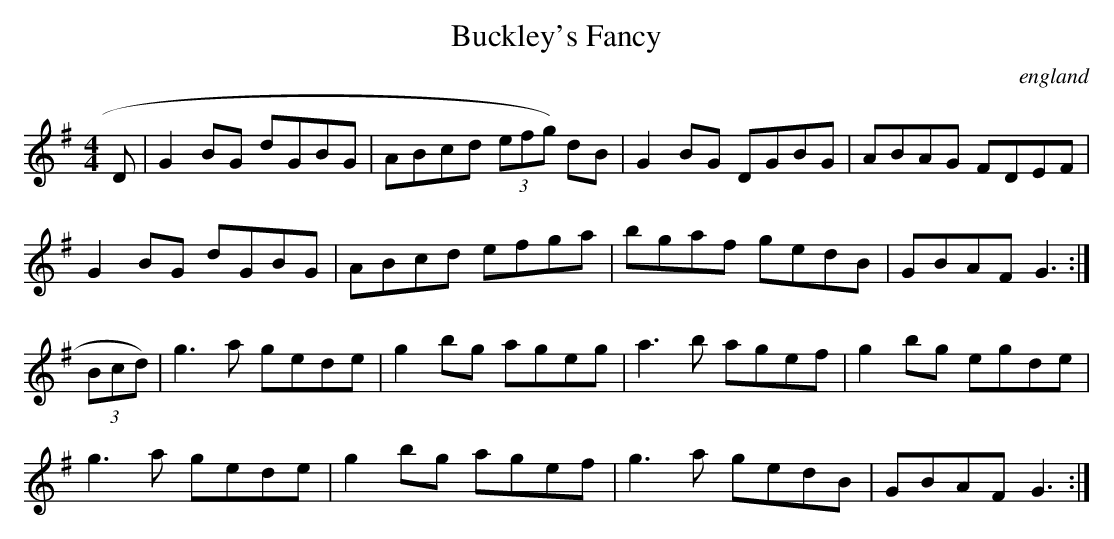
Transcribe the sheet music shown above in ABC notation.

X:1
T:Buckley's Fancy
O:england
M:4/4
L:1/8
K:G
D|G2BG dGBG|ABcd (3efg) dB|G2BG DGBG|ABAG FDEF|
G2BG dGBG|ABcd efga|bgaf gedB|GBAF G3:|
(3Bcd)|g3a gede|g2bg ageg|a3b agef|g2bg egde|
g3a gede|g2bg agef|g3a gedB|GBAF G3:|
